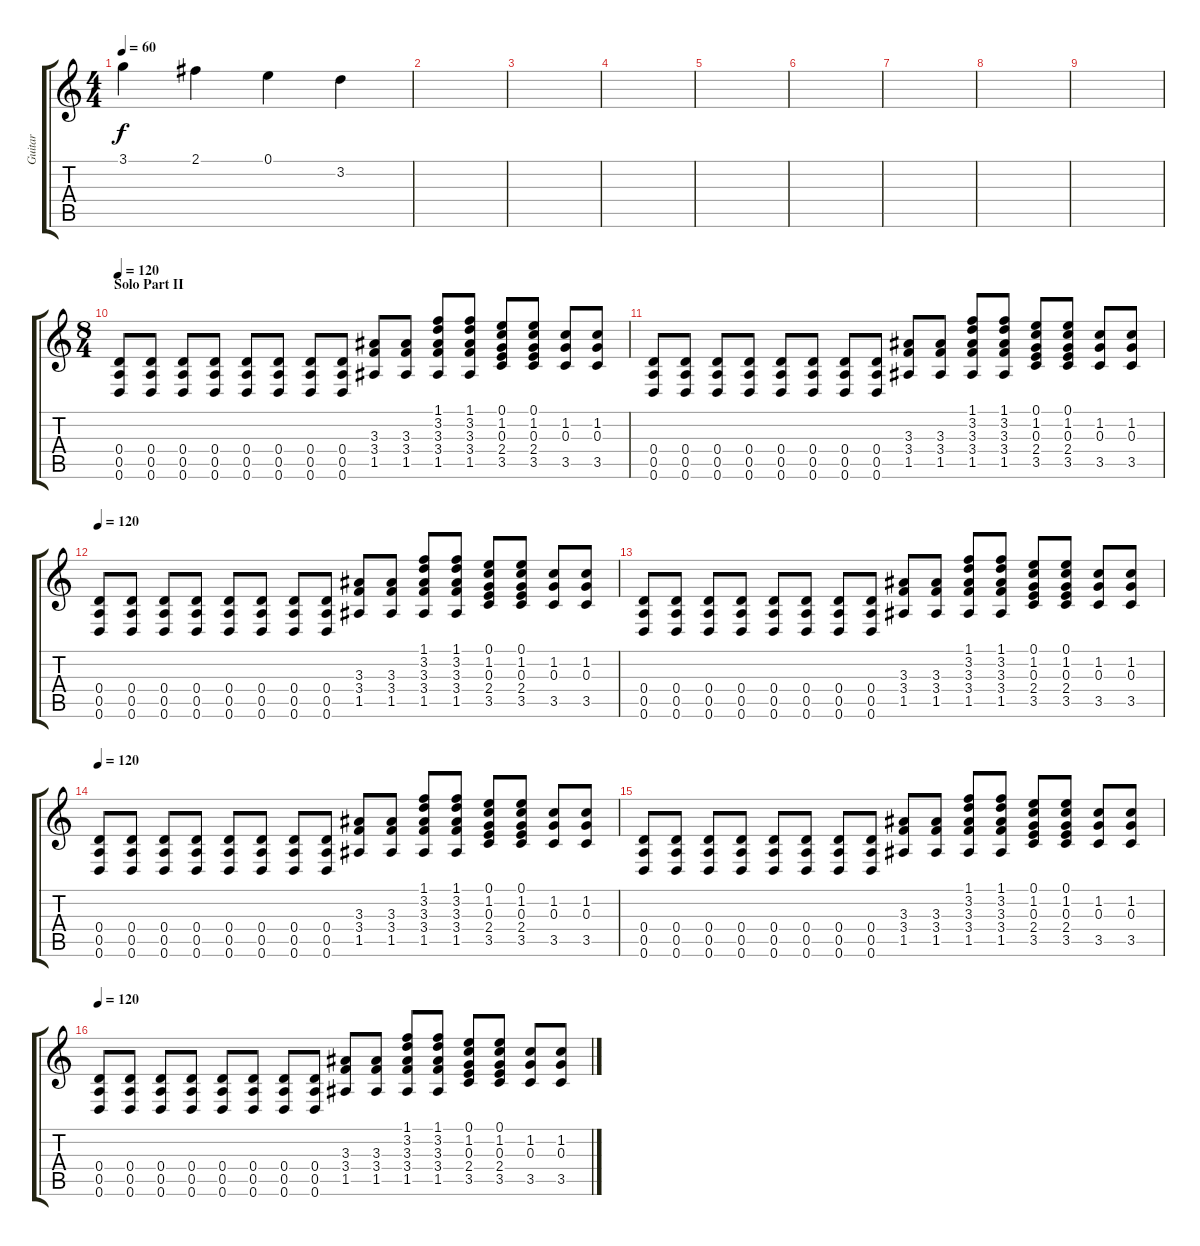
\track ("Guitar" "Guitar") {instrument overdrivenguitar}
\staff {score tabs}
\tuning (E4 B3 G3 D3 A2 D2) {hide}
\ts (4 4)
\tempo 60
\clef g2
\ks c
3.1.4{dy f} 2.1.4 0.1.4 3.2.4 |
|
|
|
|
|
|
|
|
\ts (8 4)
\section ("" "Solo Part II")
\tempo 120
(0.4 0.5 0.6).8{volume 13 instrument overdrivenguitar} (0.4 0.5 0.6).8 (0.4 0.5 0.6).8 (0.4 0.5 0.6).8 (0.4 0.5 0.6).8 (0.4 0.5 0.6).8 (0.4 0.5 0.6).8 (0.4 0.5 0.6).8 (3.3 3.4 1.5).8 (3.3 3.4 1.5).8 (1.1 3.2 3.3 3.4 1.5).8 (1.1 3.2 3.3 3.4 1.5).8 (0.1 1.2 0.3 2.4 3.5).8 (0.1 1.2 0.3 2.4 3.5).8 (1.2 0.3 3.5).8 (1.2 0.3 3.5).8 |
(0.4 0.5 0.6).8 (0.4 0.5 0.6).8 (0.4 0.5 0.6).8 (0.4 0.5 0.6).8 (0.4 0.5 0.6).8 (0.4 0.5 0.6).8 (0.4 0.5 0.6).8 (0.4 0.5 0.6).8 (3.3 3.4 1.5).8 (3.3 3.4 1.5).8 (1.1 3.2 3.3 3.4 1.5).8 (1.1 3.2 3.3 3.4 1.5).8 (0.1 1.2 0.3 2.4 3.5).8 (0.1 1.2 0.3 2.4 3.5).8 (1.2 0.3 3.5).8 (1.2 0.3 3.5).8 |
\tempo 120
(0.4 0.5 0.6).8 (0.4 0.5 0.6).8 (0.4 0.5 0.6).8 (0.4 0.5 0.6).8 (0.4 0.5 0.6).8 (0.4 0.5 0.6).8 (0.4 0.5 0.6).8 (0.4 0.5 0.6).8 (3.3 3.4 1.5).8 (3.3 3.4 1.5).8 (1.1 3.2 3.3 3.4 1.5).8 (1.1 3.2 3.3 3.4 1.5).8 (0.1 1.2 0.3 2.4 3.5).8 (0.1 1.2 0.3 2.4 3.5).8 (1.2 0.3 3.5).8 (1.2 0.3 3.5).8 |
(0.4 0.5 0.6).8 (0.4 0.5 0.6).8 (0.4 0.5 0.6).8 (0.4 0.5 0.6).8 (0.4 0.5 0.6).8 (0.4 0.5 0.6).8 (0.4 0.5 0.6).8 (0.4 0.5 0.6).8 (3.3 3.4 1.5).8 (3.3 3.4 1.5).8 (1.1 3.2 3.3 3.4 1.5).8 (1.1 3.2 3.3 3.4 1.5).8 (0.1 1.2 0.3 2.4 3.5).8 (0.1 1.2 0.3 2.4 3.5).8 (1.2 0.3 3.5).8 (1.2 0.3 3.5).8 |
\tempo 120
(0.4 0.5 0.6).8 (0.4 0.5 0.6).8 (0.4 0.5 0.6).8 (0.4 0.5 0.6).8 (0.4 0.5 0.6).8 (0.4 0.5 0.6).8 (0.4 0.5 0.6).8 (0.4 0.5 0.6).8 (3.3 3.4 1.5).8 (3.3 3.4 1.5).8 (1.1 3.2 3.3 3.4 1.5).8 (1.1 3.2 3.3 3.4 1.5).8 (0.1 1.2 0.3 2.4 3.5).8 (0.1 1.2 0.3 2.4 3.5).8 (1.2 0.3 3.5).8 (1.2 0.3 3.5).8 |
(0.4 0.5 0.6).8 (0.4 0.5 0.6).8 (0.4 0.5 0.6).8 (0.4 0.5 0.6).8 (0.4 0.5 0.6).8 (0.4 0.5 0.6).8 (0.4 0.5 0.6).8 (0.4 0.5 0.6).8 (3.3 3.4 1.5).8 (3.3 3.4 1.5).8 (1.1 3.2 3.3 3.4 1.5).8 (1.1 3.2 3.3 3.4 1.5).8 (0.1 1.2 0.3 2.4 3.5).8 (0.1 1.2 0.3 2.4 3.5).8 (1.2 0.3 3.5).8 (1.2 0.3 3.5).8 |
\tempo 120
(0.4 0.5 0.6).8 (0.4 0.5 0.6).8 (0.4 0.5 0.6).8 (0.4 0.5 0.6).8 (0.4 0.5 0.6).8 (0.4 0.5 0.6).8 (0.4 0.5 0.6).8 (0.4 0.5 0.6).8 (3.3 3.4 1.5).8 (3.3 3.4 1.5).8 (1.1 3.2 3.3 3.4 1.5).8 (1.1 3.2 3.3 3.4 1.5).8 (0.1 1.2 0.3 2.4 3.5).8 (0.1 1.2 0.3 2.4 3.5).8 (1.2 0.3 3.5).8 (1.2 0.3 3.5).8
